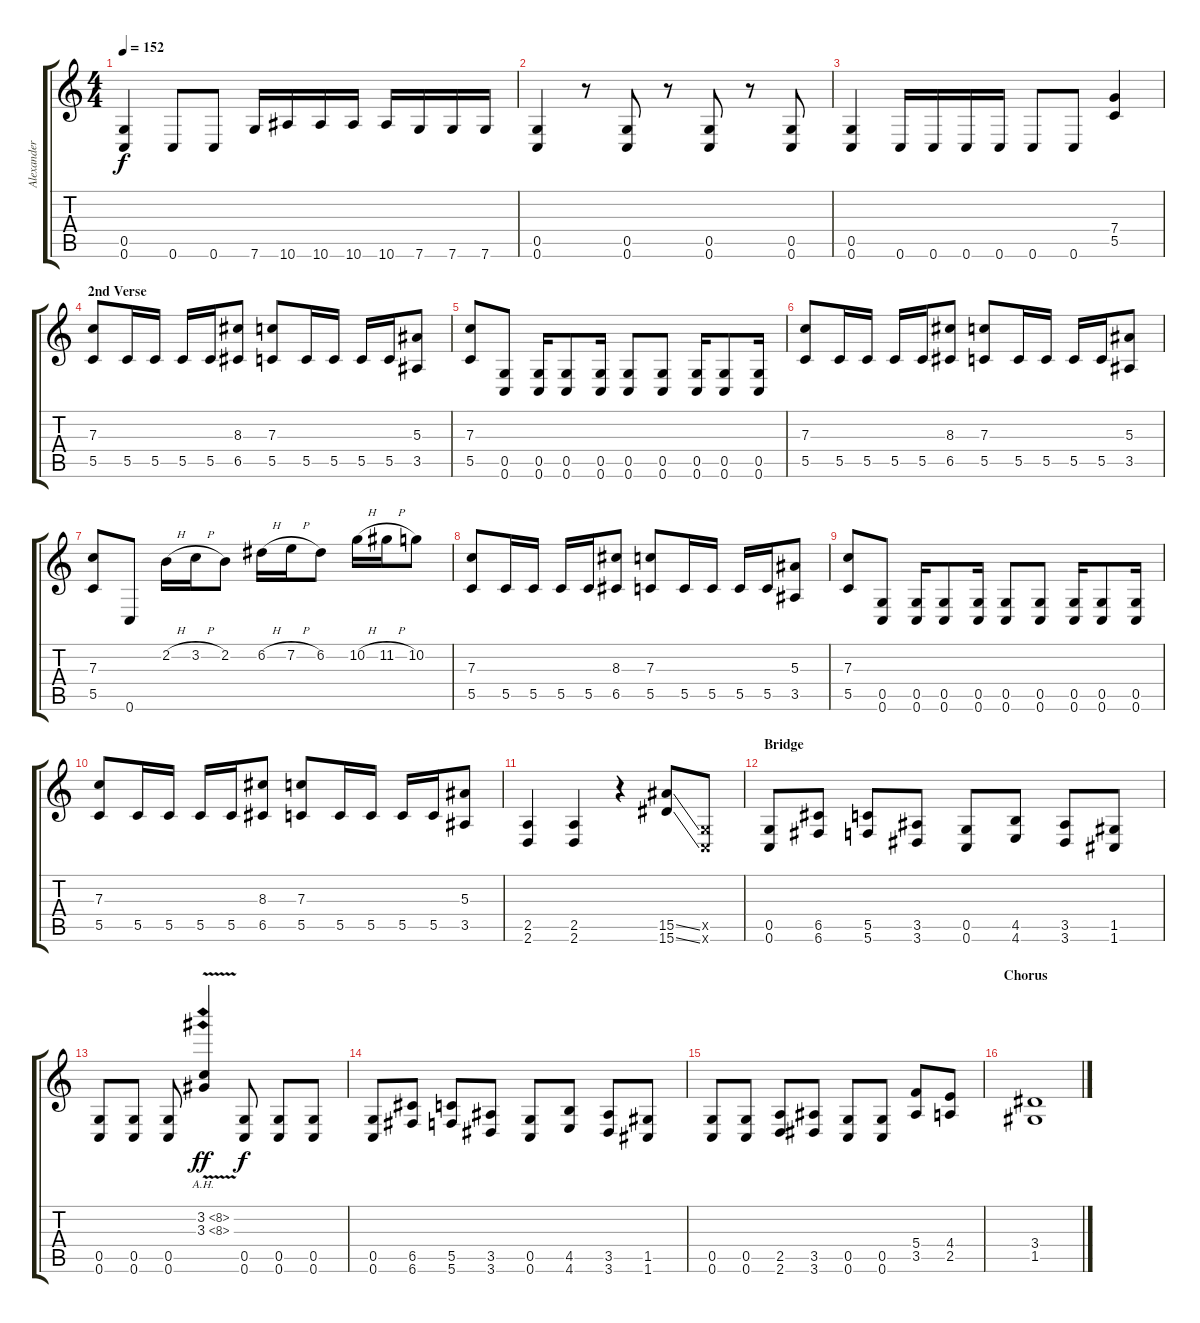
\track ("Alexander Kuoppala" "Alexander ") {instrument distortionguitar}
\staff {score tabs}
\tuning (D4 A3 F3 C3 G2 C2) {hide}
\ts (4 4)
\tempo 152
\clef g2
\ks c
(0.5 0.6).4{dy f} 0.6.8 0.6.8 7.6.16 10.6.16 10.6.16 10.6.16 10.6.16 7.6.16 7.6.16 7.6.16 |
(0.5 0.6).4 r.8 (0.5 0.6).8 r.8 (0.5 0.6).8 r.8 (0.5 0.6).8 |
(0.5 0.6).4 0.6.16 0.6.16 0.6.16 0.6.16 0.6.8 0.6.8 (7.4 5.5).4 |
\section ("" "2nd Verse")
(7.3 5.5).8 5.5.16 5.5.16 5.5.16 5.5.16 (8.3 6.5).8 (7.3 5.5).8 5.5.16 5.5.16 5.5.16 5.5.16 (5.3 3.5).8 |
(7.3 5.5).8 (0.5 0.6).8 (0.5 0.6).16 (0.5 0.6).8 (0.5 0.6).16 (0.5 0.6).8 (0.5 0.6).8 (0.5 0.6).16 (0.5 0.6).8 (0.5 0.6).16 |
(7.3 5.5).8 5.5.16 5.5.16 5.5.16 5.5.16 (8.3 6.5).8 (7.3 5.5).8 5.5.16 5.5.16 5.5.16 5.5.16 (5.3 3.5).8 |
(7.3 5.5).8 0.6.8 2.2{h}.16 3.2{h}.16 2.2.8 6.2{h}.16 7.2{h}.16 6.2.8 10.2{h}.16 11.2{h}.16 10.2.8 |
(7.3 5.5).8 5.5.16 5.5.16 5.5.16 5.5.16 (8.3 6.5).8 (7.3 5.5).8 5.5.16 5.5.16 5.5.16 5.5.16 (5.3 3.5).8 |
(7.3 5.5).8 (0.5 0.6).8 (0.5 0.6).16 (0.5 0.6).8 (0.5 0.6).16 (0.5 0.6).8 (0.5 0.6).8 (0.5 0.6).16 (0.5 0.6).8 (0.5 0.6).16 |
(7.3 5.5).8 5.5.16 5.5.16 5.5.16 5.5.16 (8.3 6.5).8 (7.3 5.5).8 5.5.16 5.5.16 5.5.16 5.5.16 (5.3 3.5).8 |
(2.5 2.6).4 (2.5 2.6).4 r.4 (15.5{ss} 15.6{ss}).8 (0.5{x} 0.6{x}).8 |
\section ("" "Bridge")
(0.5 0.6).8 (6.5 6.6).8 (5.5 5.6).8 (3.5 3.6).8 (0.5 0.6).8 (4.5 4.6).8 (3.5 3.6).8 (1.5 1.6).8 |
(0.5 0.6).8 (0.5 0.6).8 (0.5 0.6).8 (3.2{ah 5} 3.3{ah 5 v}).4{dy ff} (0.5 0.6).8{dy f} (0.5 0.6).8 (0.5 0.6).8 |
(0.5 0.6).8 (6.5 6.6).8 (5.5 5.6).8 (3.5 3.6).8 (0.5 0.6).8 (4.5 4.6).8 (3.5 3.6).8 (1.5 1.6).8 |
(0.5 0.6).8 (0.5 0.6).8 (2.5 2.6).8 (3.5 3.6).8 (0.5 0.6).8 (0.5 0.6).8 (5.4 3.5).8 (4.4 2.5).8 |
\section ("" "Chorus")
(3.4 1.5).1
